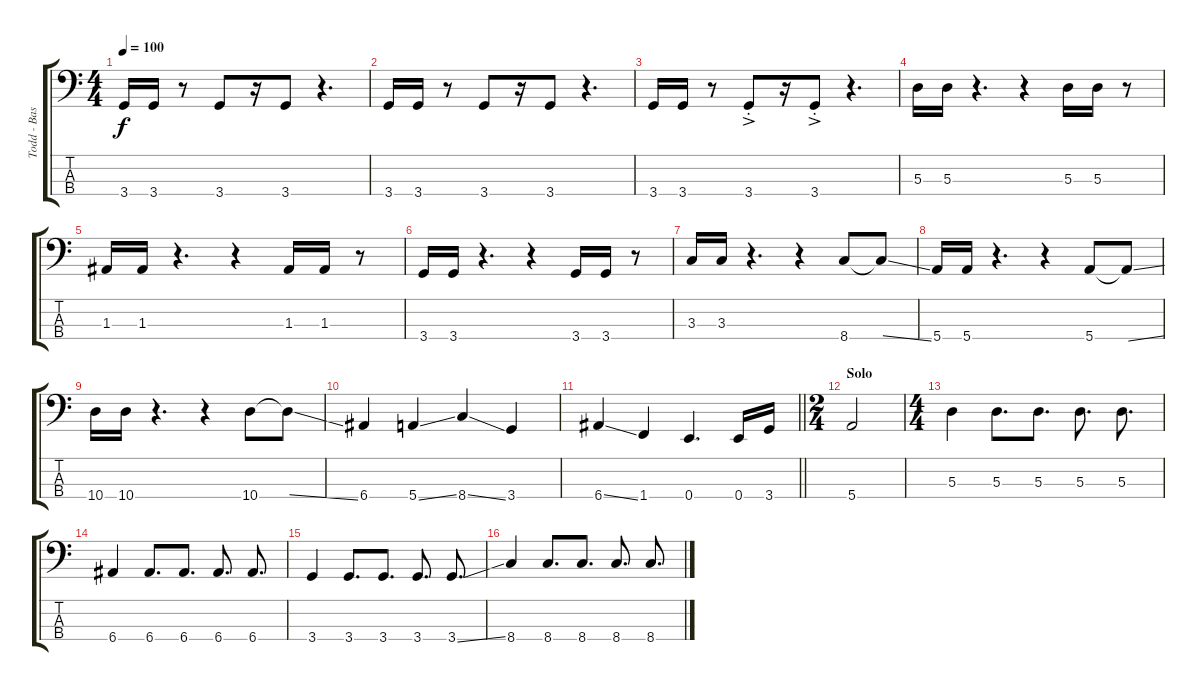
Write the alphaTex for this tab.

\track ("Todd - Bass" "Todd - Bas") {instrument electricbasspick}
\staff {score tabs}
\tuning (G2 D2 A1 E1) {hide}
\ts (4 4)
\tempo 100
\clef f4
\ks c
3.4.16{dy f} 3.4.16 r.8 3.4.8 r.16 3.4.8 r.4{d} |
3.4.16 3.4.16 r.8 3.4.8 r.16 3.4.8 r.4{d} |
3.4.16 3.4.16 r.8 3.4{ac st}.8 r.16 3.4{ac st}.8 r.4{d} |
5.3.16 5.3.16 r.4{d} r.4 5.3.16 5.3.16 r.8 |
1.3.16 1.3.16 r.4{d} r.4 1.3.16 1.3.16 r.8 |
3.4.16 3.4.16 r.4{d} r.4 3.4.16 3.4.16 r.8 |
3.3.16 3.3.16 r.4{d} r.4 8.4.8 8.4{ss t}.8 |
5.4.16 5.4.16 r.4{d} r.4 5.4.8 5.4{ss t}.8 |
10.4.16 10.4.16 r.4{d} r.4 10.4.8 10.4{ss t}.8 |
6.4.4 5.4{ss}.4 8.4{ss}.4 3.4.4 |
\barLineRight lightlight
6.4{ss}.4 1.4.4 0.4.4{d} 0.4.16 3.4.16 |
\ts (2 4)
\section ("" "Solo")
5.4.2 |
\ts (4 4)
5.3.4 5.3.8{d} 5.3.8{d} 5.3.8{d} 5.3.8{d} |
6.4.4 6.4.8{d} 6.4.8{d} 6.4.8{d} 6.4.8{d} |
3.4.4 3.4.8{d} 3.4.8{d} 3.4.8{d} 3.4{ss}.8{d} |
8.4.4 8.4.8{d} 8.4.8{d} 8.4.8{d} 8.4.8{d}
